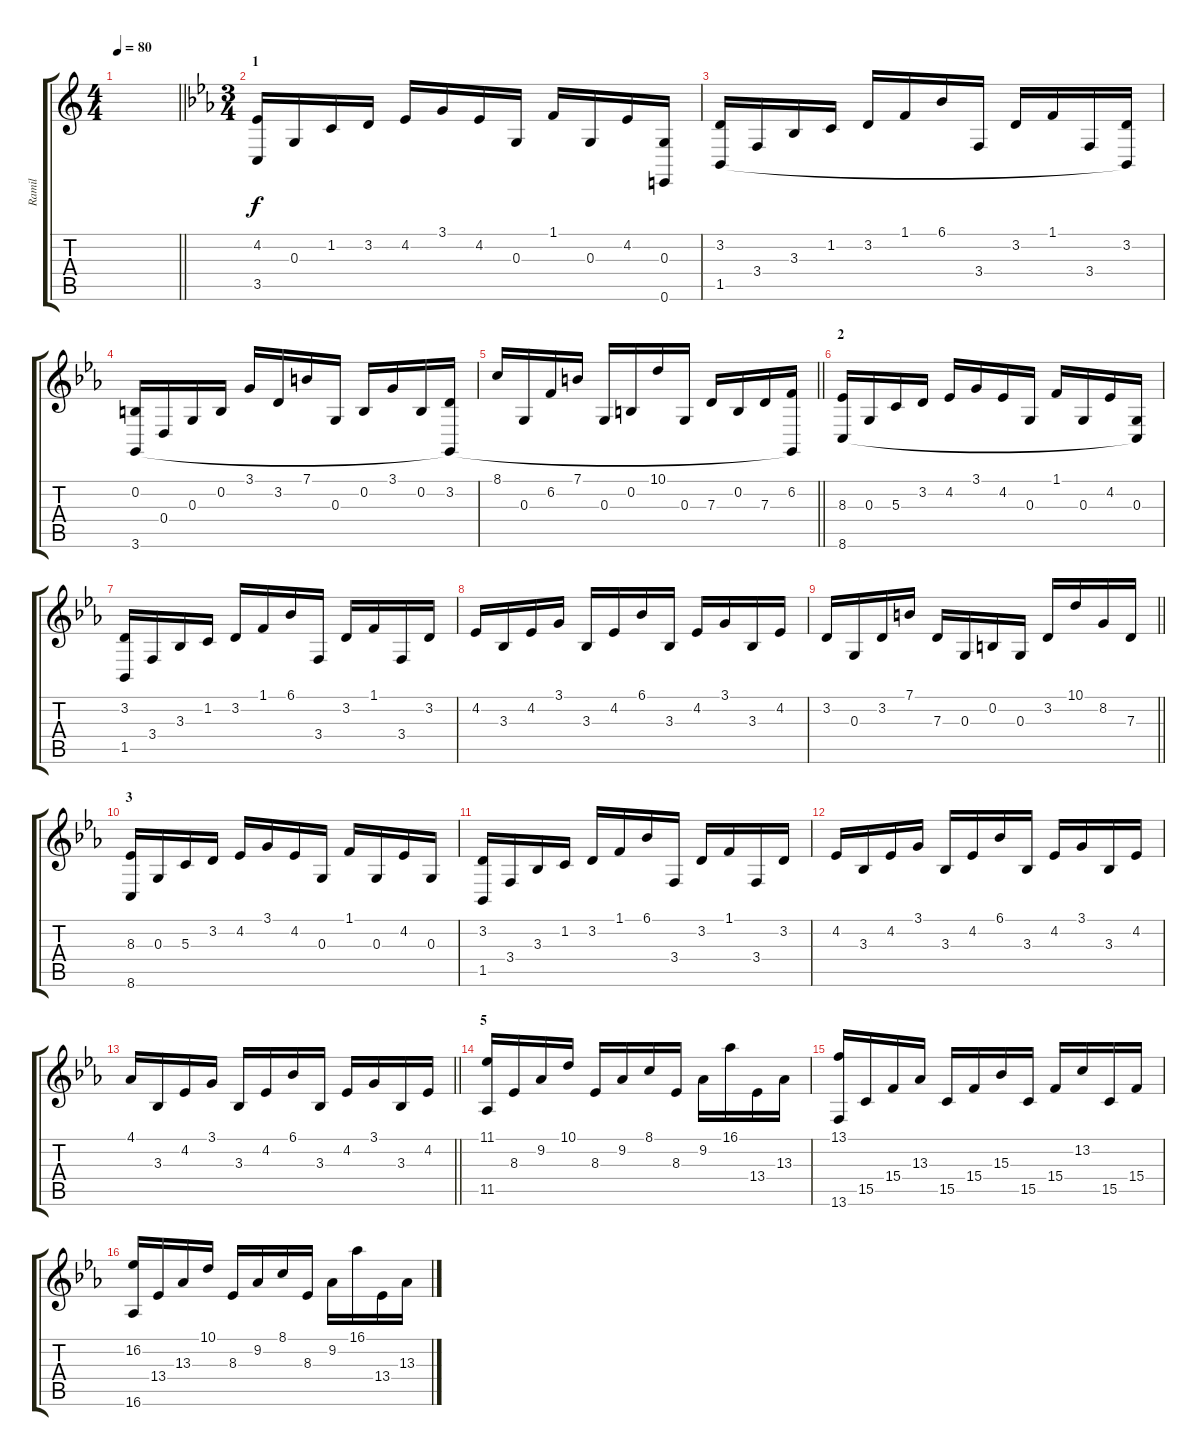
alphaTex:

\track ("Ramil" "Ramil") {instrument brightacousticpiano}
\staff {score tabs}
\tuning (E4 B3 G3 D3 A2 E2) {hide}
\ts (4 4)
\tempo 80
\clef g2
\barLineRight lightlight
\ks c
|
\ts (3 4)
\section ("" "1")
\ks eb
(4.2 3.5).16 0.3.16 1.2.16 3.2.16 4.2.16 3.1.16 4.2.16 0.3.16 1.1.16 0.3.16 4.2.16 (0.3 0.6).16 |
(3.2 1.5).16 3.4.16 3.3.16 1.2.16 3.2.16 1.1.16 6.1.16 3.4.16 3.2.16 1.1.16 3.4.16 (3.2 1.5{t}).16 |
(0.2 3.6).16 0.4.16 0.3.16 0.2.16 3.1.16 3.2.16 7.1.16 0.3.16 0.2.16 3.1.16 0.2.16 (3.2 3.6{t}).16 |
\barLineRight lightlight
8.1.16 0.3.16 6.2.16 7.1.16 0.3.16 0.2.16 10.1.16 0.3.16 7.3.16 0.2.16 7.3.16 (6.2 3.6{t}).16 |
\section ("" "2")
(8.3 8.6).16 0.3.16 5.3.16 3.2.16 4.2.16 3.1.16 4.2.16 0.3.16 1.1.16 0.3.16 4.2.16 (0.3 8.6{t}).16 |
(3.2 1.5).16 3.4.16 3.3.16 1.2.16 3.2.16 1.1.16 6.1.16 3.4.16 3.2.16 1.1.16 3.4.16 3.2.16 |
4.2.16 3.3.16 4.2.16 3.1.16 3.3.16 4.2.16 6.1.16 3.3.16 4.2.16 3.1.16 3.3.16 4.2.16 |
\barLineRight lightlight
3.2.16 0.3.16 3.2.16 7.1.16 7.3.16 0.3.16 0.2.16 0.3.16 3.2.16 10.1.16 8.2.16 7.3.16 |
\section ("" "3")
(8.3 8.6).16 0.3.16 5.3.16 3.2.16 4.2.16 3.1.16 4.2.16 0.3.16 1.1.16 0.3.16 4.2.16 0.3.16 |
(3.2 1.5).16 3.4.16 3.3.16 1.2.16 3.2.16 1.1.16 6.1.16 3.4.16 3.2.16 1.1.16 3.4.16 3.2.16 |
4.2.16 3.3.16 4.2.16 3.1.16 3.3.16 4.2.16 6.1.16 3.3.16 4.2.16 3.1.16 3.3.16 4.2.16 |
\barLineRight lightlight
4.1.16 3.3.16 4.2.16 3.1.16 3.3.16 4.2.16 6.1.16 3.3.16 4.2.16 3.1.16 3.3.16 4.2.16 |
\section ("" "5")
(11.1 11.5).16 8.3.16 9.2.16 10.1.16 8.3.16 9.2.16 8.1.16 8.3.16 9.2.16 16.1.16 13.4.16 13.3.16 |
(13.1 13.6).16 15.5.16 15.4.16 13.3.16 15.5.16 15.4.16 15.3.16 15.5.16 15.4.16 13.2.16 15.5.16 15.4.16 |
(16.2 16.6).16 13.4.16 13.3.16 10.1.16 8.3.16 9.2.16 8.1.16 8.3.16 9.2.16 16.1.16 13.4.16 13.3.16
